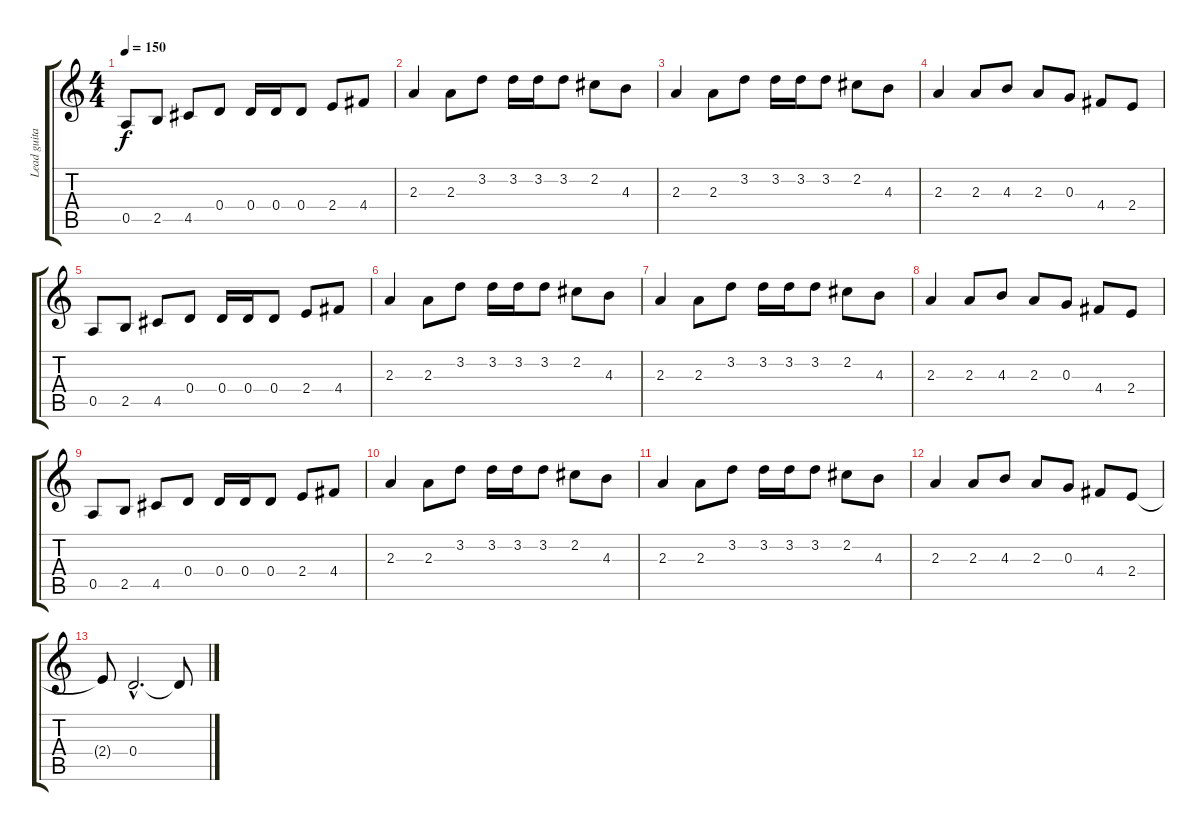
\track ("Lead guitar" "Lead guita") {instrument overdrivenguitar}
\staff {score tabs}
\tuning (E4 B3 G3 D3 A2 E2) {hide}
\ts (4 4)
\tempo 150
\clef g2
\ks c
0.5.8{dy f} 2.5.8 4.5.8 0.4.8 0.4.16 0.4.16 0.4.8 2.4.8 4.4.8 |
2.3.4 2.3.8 3.2.8 3.2.16 3.2.16 3.2.8 2.2.8 4.3.8 |
2.3.4 2.3.8 3.2.8 3.2.16 3.2.16 3.2.8 2.2.8 4.3.8 |
2.3.4 2.3.8 4.3.8 2.3.8 0.3.8 4.4.8 2.4.8 |
0.5.8 2.5.8 4.5.8 0.4.8 0.4.16 0.4.16 0.4.8 2.4.8 4.4.8 |
2.3.4 2.3.8 3.2.8 3.2.16 3.2.16 3.2.8 2.2.8 4.3.8 |
2.3.4 2.3.8 3.2.8 3.2.16 3.2.16 3.2.8 2.2.8 4.3.8 |
2.3.4 2.3.8 4.3.8 2.3.8 0.3.8 4.4.8 2.4.8 |
0.5.8 2.5.8 4.5.8 0.4.8 0.4.16 0.4.16 0.4.8 2.4.8 4.4.8 |
2.3.4 2.3.8 3.2.8 3.2.16 3.2.16 3.2.8 2.2.8 4.3.8 |
2.3.4 2.3.8 3.2.8 3.2.16 3.2.16 3.2.8 2.2.8 4.3.8 |
2.3.4 2.3.8 4.3.8 2.3.8 0.3.8 4.4.8 2.4.8 |
2.4{t}.8 0.4{hac}.2{d volume 0} 0.4{t}.8
